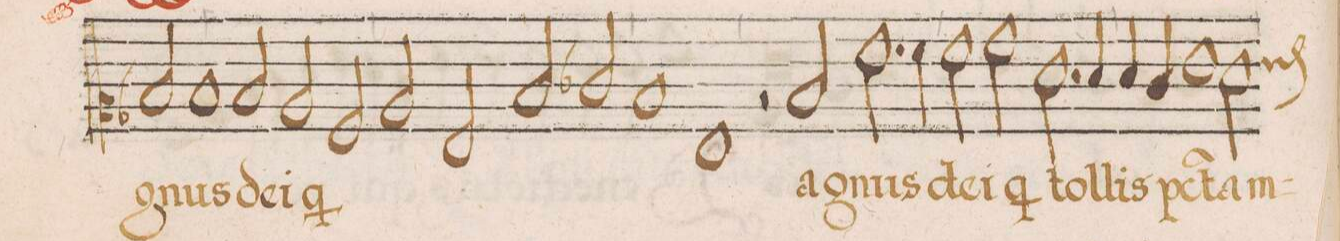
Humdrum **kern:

**kern	**text
*I"CANTVS	*
*clefC2	*
*k[b-]	*
*met(C)	*
*M2/1	*
2d/	-gnus
1d	de-
=8	=8
2d/	-i
2c/	q(ui)
2A/	.
=9	=9
2c/	.
2G/	.
2d/	.
2e-X/	.
=10	=10
1d	.
1G	.
=11	=11
2r	.
2d/	a-
2.a\	-gnus
4a\	de-
=12	=12
2a\	-i
2b-\	q(ui)
2.f\	tol-
4f/	-lis
=13	=13
4f/	p(ec)-
4e/	-c(a)-
1g	-ta
*custos:g	*
2f\	m(un)-
=14	=14
*-	*-
